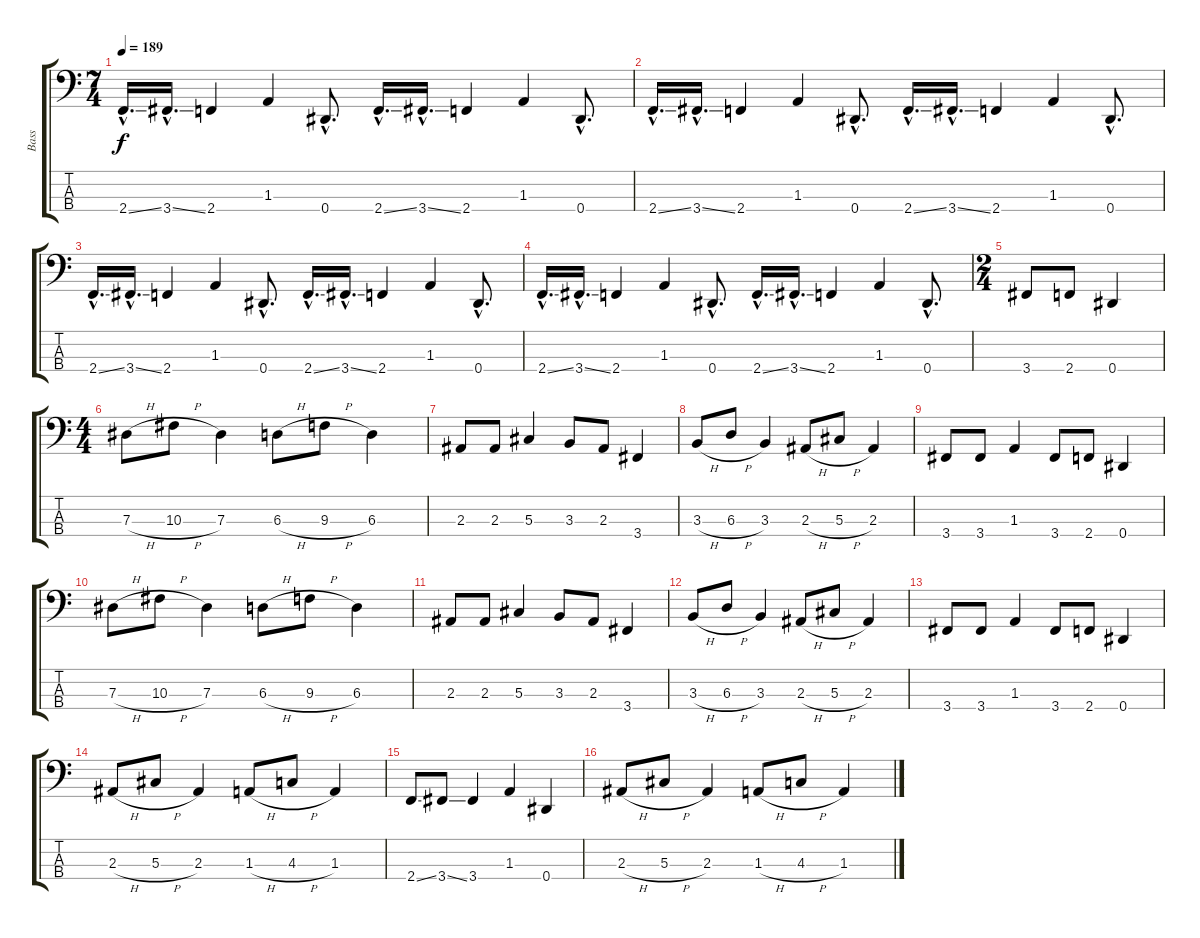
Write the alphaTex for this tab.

\track ("Bass" "Bass") {instrument electricbasspick}
\staff {score tabs}
\tuning (Gb2 Db2 Ab1 Eb1) {hide}
\ts (7 4)
\tempo 189
\clef f4
\ks c
2.4{ss hac}.16{d dy f} 3.4{ss hac}.16{d} 2.4.4 1.3.4 0.4{hac}.8{d} 2.4{ss hac}.16{d} 3.4{ss hac}.16{d} 2.4.4 1.3.4 0.4{hac}.8{d} |
2.4{ss hac}.16{d} 3.4{ss hac}.16{d} 2.4.4 1.3.4 0.4{hac}.8{d} 2.4{ss hac}.16{d} 3.4{ss hac}.16{d} 2.4.4 1.3.4 0.4{hac}.8{d} |
2.4{ss hac}.16{d} 3.4{ss hac}.16{d} 2.4.4 1.3.4 0.4{hac}.8{d} 2.4{ss hac}.16{d} 3.4{ss hac}.16{d} 2.4.4 1.3.4 0.4{hac}.8{d} |
2.4{ss hac}.16{d} 3.4{ss hac}.16{d} 2.4.4 1.3.4 0.4{hac}.8{d} 2.4{ss hac}.16{d} 3.4{ss hac}.16{d} 2.4.4 1.3.4 0.4{hac}.8{d} |
\ts (2 4)
3.4.8 2.4.8 0.4.4 |
\ts (4 4)
7.3{h}.8 10.3{h}.8 7.3.4 6.3{h}.8 9.3{h}.8 6.3.4 |
2.3.8 2.3.8 5.3.4 3.3.8 2.3.8 3.4.4 |
3.3{h}.8 6.3{h}.8 3.3.4 2.3{h}.8 5.3{h}.8 2.3.4 |
3.4.8 3.4.8 1.3.4 3.4.8 2.4.8 0.4.4 |
7.3{h}.8 10.3{h}.8 7.3.4 6.3{h}.8 9.3{h}.8 6.3.4 |
2.3.8 2.3.8 5.3.4 3.3.8 2.3.8 3.4.4 |
3.3{h}.8 6.3{h}.8 3.3.4 2.3{h}.8 5.3{h}.8 2.3.4 |
3.4.8 3.4.8 1.3.4 3.4.8 2.4.8 0.4.4 |
2.3{h}.8 5.3{h}.8 2.3.4 1.3{h}.8 4.3{h}.8 1.3.4 |
2.4{ss}.8 3.4{ss}.8 3.4.4 1.3.4 0.4.4 |
2.3{h}.8 5.3{h}.8 2.3.4 1.3{h}.8 4.3{h}.8 1.3.4
